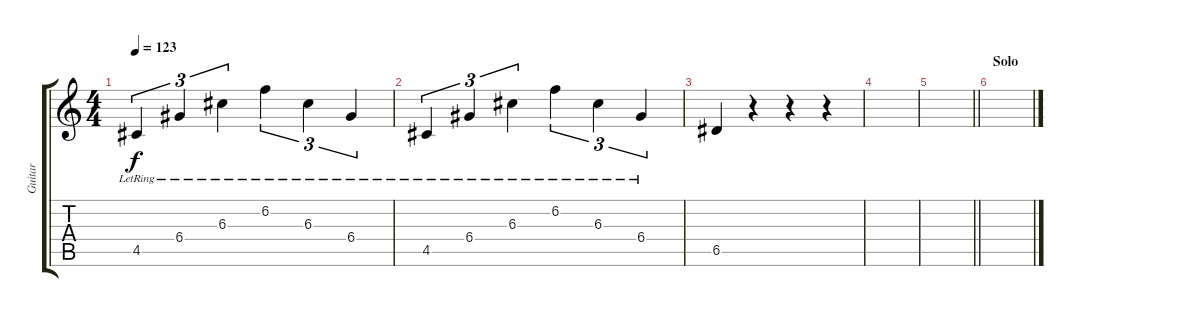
\track ("Guitar" "Guitar") {instrument electricguitarclean}
\staff {score tabs}
\tuning (E4 B3 G3 D3 A2 E2) {hide}
\ts (4 4)
\tempo 123
\clef g2
\ks c
4.5{lr}.4{tu (3 2) dy f} 6.4{lr}.4{tu (3 2)} 6.3{lr}.4{tu (3 2)} 6.2{lr}.4{tu (3 2)} 6.3{lr}.4{tu (3 2)} 6.4{lr}.4{tu (3 2)} |
4.5{lr}.4{tu (3 2)} 6.4{lr}.4{tu (3 2)} 6.3{lr}.4{tu (3 2)} 6.2{lr}.4{tu (3 2)} 6.3{lr}.4{tu (3 2)} 6.4{lr}.4{tu (3 2)} |
6.5.4 r.4 r.4 r.4 |
|
\barLineRight lightlight
|
\section ("" "Solo")
